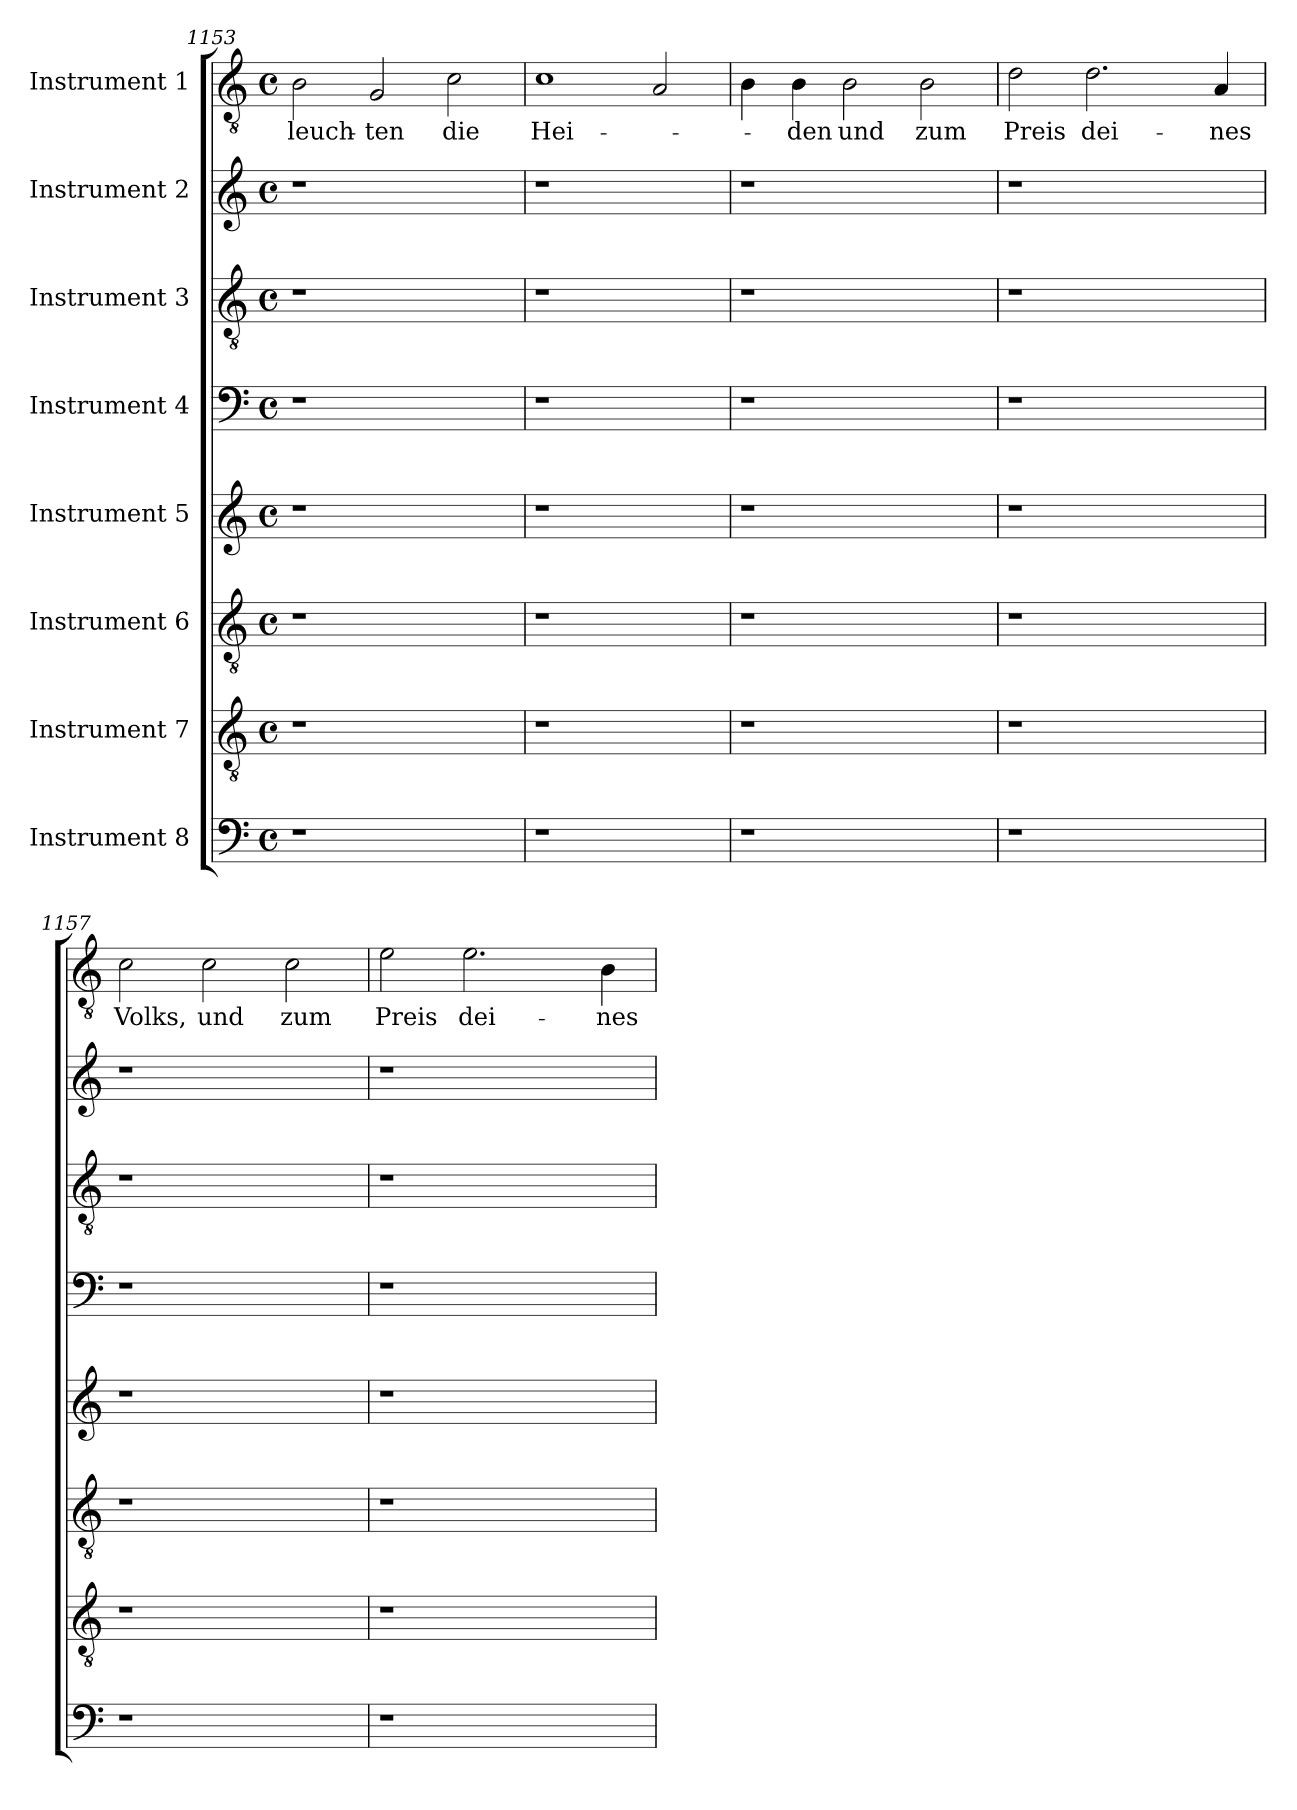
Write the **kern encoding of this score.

**kern	**kern	**kern	**kern	**kern	**kern	**kern	**kern	**text
*part8	*part7	*part6	*part5	*part4	*part3	*part2	*part1	*part1
*staff8	*staff7	*staff6	*staff5	*staff4	*staff3	*staff2	*staff1	*staff1
*I"Instrument 8	*I"Instrument 7	*I"Instrument 6	*I"Instrument 5	*I"Instrument 4	*I"Instrument 3	*I"Instrument 2	*I"Instrument 1	*
*clefF4	*clefGv2	*clefGv2	*clefG2	*clefF4	*clefGv2	*clefG2	*clefGv2	*
*M4/4	*M4/4	*M4/4	*M4/4	*M4/4	*M4/4	*M4/4	*M4/4	*
*met(c)	*met(c)	*met(c)	*met(c)	*met(c)	*met(c)	*met(c)	*met(c)	*
=1153	=1153	=1153	=1153	=1153	=1153	=1153	=1153	=1153
!	!	!	!	!	!	!	!	!LO:LY:b:cj
1r	1r	1r	1r	1r	1r	1r	2B\	-leuch-
!	!	!	!	!	!	!	!	!LO:LY:b:cj
.	.	.	.	.	.	.	2G/	-ten
!	!	!	!	!	!	!	!	!LO:LY:b:cj
2ryy	2ryy	2ryy	2ryy	2ryy	2ryy	2ryy	2c\	die
=1154	=1154	=1154	=1154	=1154	=1154	=1154	=1154	=1154
!	!	!	!	!	!	!	!	!LO:LY:b:cj
1r	1r	1r	1r	1r	1r	1r	1c	Hei-
2ryy	2ryy	2ryy	2ryy	2ryy	2ryy	2ryy	2A/	.
=1155	=1155	=1155	=1155	=1155	=1155	=1155	=1155	=1155
1r	1r	1r	1r	1r	1r	1r	4B\	.
!	!	!	!	!	!	!	!	!LO:LY:b:cj
.	.	.	.	.	.	.	4B\	-den
!	!	!	!	!	!	!	!	!LO:LY:b:cj
.	.	.	.	.	.	.	2B\	und
!	!	!	!	!	!	!	!	!LO:LY:b:cj
2ryy	2ryy	2ryy	2ryy	2ryy	2ryy	2ryy	2B\	zum
!!LO:PB:g=z
=1156	=1156	=1156	=1156	=1156	=1156	=1156	=1156	=1156
!	!	!	!	!	!	!	!	!LO:LY:b:cj
1r	1r	1r	1r	1r	1r	1r	2d\	Preis
!	!	!	!	!	!	!	!	!LO:LY:b:cj
.	.	.	.	.	.	.	2.d\	dei-
2ryy	2ryy	2ryy	2ryy	2ryy	2ryy	2ryy	.	.
!	!	!	!	!	!	!	!	!LO:LY:b:cj
.	.	.	.	.	.	.	4A/	-nes
=1157	=1157	=1157	=1157	=1157	=1157	=1157	=1157	=1157
!	!	!	!	!	!	!	!	!LO:LY:b:cj
1r	1r	1r	1r	1r	1r	1r	2c\	Volks,
!	!	!	!	!	!	!	!	!LO:LY:b:cj
.	.	.	.	.	.	.	2c\	und
!	!	!	!	!	!	!	!	!LO:LY:b:cj
2ryy	2ryy	2ryy	2ryy	2ryy	2ryy	2ryy	2c\	zum
=1158	=1158	=1158	=1158	=1158	=1158	=1158	=1158	=1158
!	!	!	!	!	!	!	!	!LO:LY:b:cj
1r	1r	1r	1r	1r	1r	1r	2e\	Preis
!	!	!	!	!	!	!	!	!LO:LY:b:cj
.	.	.	.	.	.	.	2.e\	dei-
2ryy	2ryy	2ryy	2ryy	2ryy	2ryy	2ryy	.	.
!	!	!	!	!	!	!	!	!LO:LY:b:cj
.	.	.	.	.	.	.	4B\	-nes
=	=	=	=	=	=	=	=	=
*-	*-	*-	*-	*-	*-	*-	*-	*-
